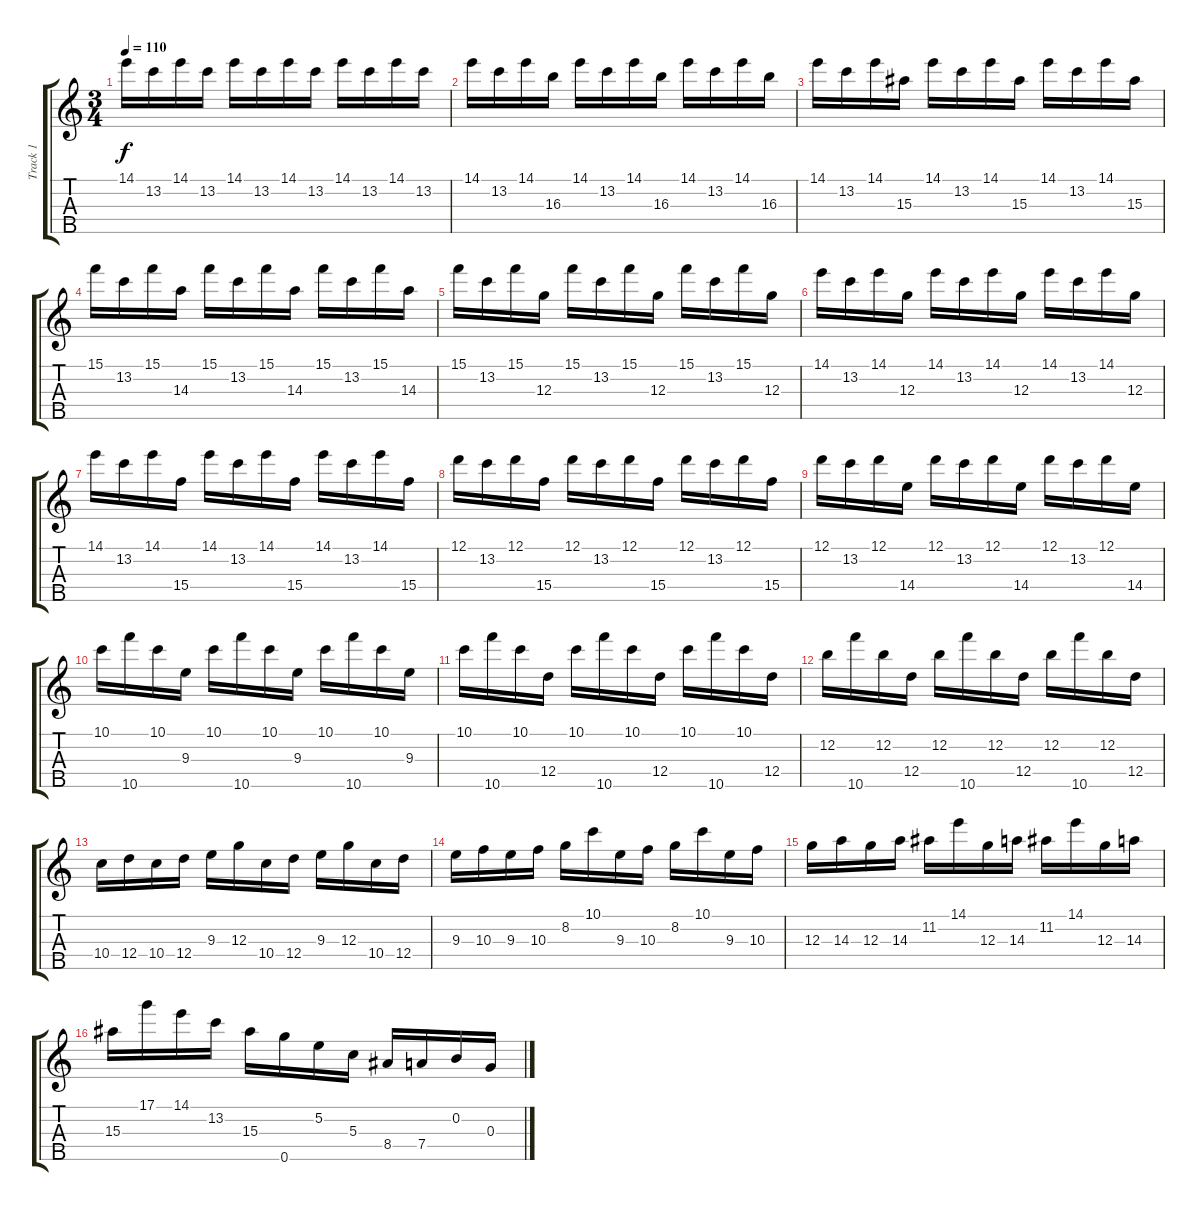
\track ("Track 1" "Track 1") {instrument banjo}
\staff {score tabs}
\tuning (D4 B3 G3 D3 G4) {hide}
\displaytranspose 12
\ts (3 4)
\tempo 110
\clef g2
\ks c
14.1.16{dy f} 13.2.16 14.1.16 13.2.16 14.1.16 13.2.16 14.1.16 13.2.16 14.1.16 13.2.16 14.1.16 13.2.16 |
14.1.16 13.2.16 14.1.16 16.3.16 14.1.16 13.2.16 14.1.16 16.3.16 14.1.16 13.2.16 14.1.16 16.3.16 |
14.1.16 13.2.16 14.1.16 15.3.16 14.1.16 13.2.16 14.1.16 15.3.16 14.1.16 13.2.16 14.1.16 15.3.16 |
15.1.16 13.2.16 15.1.16 14.3.16 15.1.16 13.2.16 15.1.16 14.3.16 15.1.16 13.2.16 15.1.16 14.3.16 |
15.1.16 13.2.16 15.1.16 12.3.16 15.1.16 13.2.16 15.1.16 12.3.16 15.1.16 13.2.16 15.1.16 12.3.16 |
14.1.16 13.2.16 14.1.16 12.3.16 14.1.16 13.2.16 14.1.16 12.3.16 14.1.16 13.2.16 14.1.16 12.3.16 |
14.1.16 13.2.16 14.1.16 15.4.16 14.1.16 13.2.16 14.1.16 15.4.16 14.1.16 13.2.16 14.1.16 15.4.16 |
12.1.16 13.2.16 12.1.16 15.4.16 12.1.16 13.2.16 12.1.16 15.4.16 12.1.16 13.2.16 12.1.16 15.4.16 |
12.1.16 13.2.16 12.1.16 14.4.16 12.1.16 13.2.16 12.1.16 14.4.16 12.1.16 13.2.16 12.1.16 14.4.16 |
10.1.16 10.5.16 10.1.16 9.3.16 10.1.16 10.5.16 10.1.16 9.3.16 10.1.16 10.5.16 10.1.16 9.3.16 |
10.1.16 10.5.16 10.1.16 12.4.16 10.1.16 10.5.16 10.1.16 12.4.16 10.1.16 10.5.16 10.1.16 12.4.16 |
12.2.16 10.5.16 12.2.16 12.4.16 12.2.16 10.5.16 12.2.16 12.4.16 12.2.16 10.5.16 12.2.16 12.4.16 |
10.4.16 12.4.16 10.4.16 12.4.16 9.3.16 12.3.16 10.4.16 12.4.16 9.3.16 12.3.16 10.4.16 12.4.16 |
9.3.16 10.3.16 9.3.16 10.3.16 8.2.16 10.1.16 9.3.16 10.3.16 8.2.16 10.1.16 9.3.16 10.3.16 |
12.3.16 14.3.16 12.3.16 14.3.16 11.2.16 14.1.16 12.3.16 14.3.16 11.2.16 14.1.16 12.3.16 14.3.16 |
15.3.16 17.1.16 14.1.16 13.2.16 15.3.16 0.5.16 5.2.16 5.3.16 8.4.16 7.4.16 0.2.16 0.3.16
